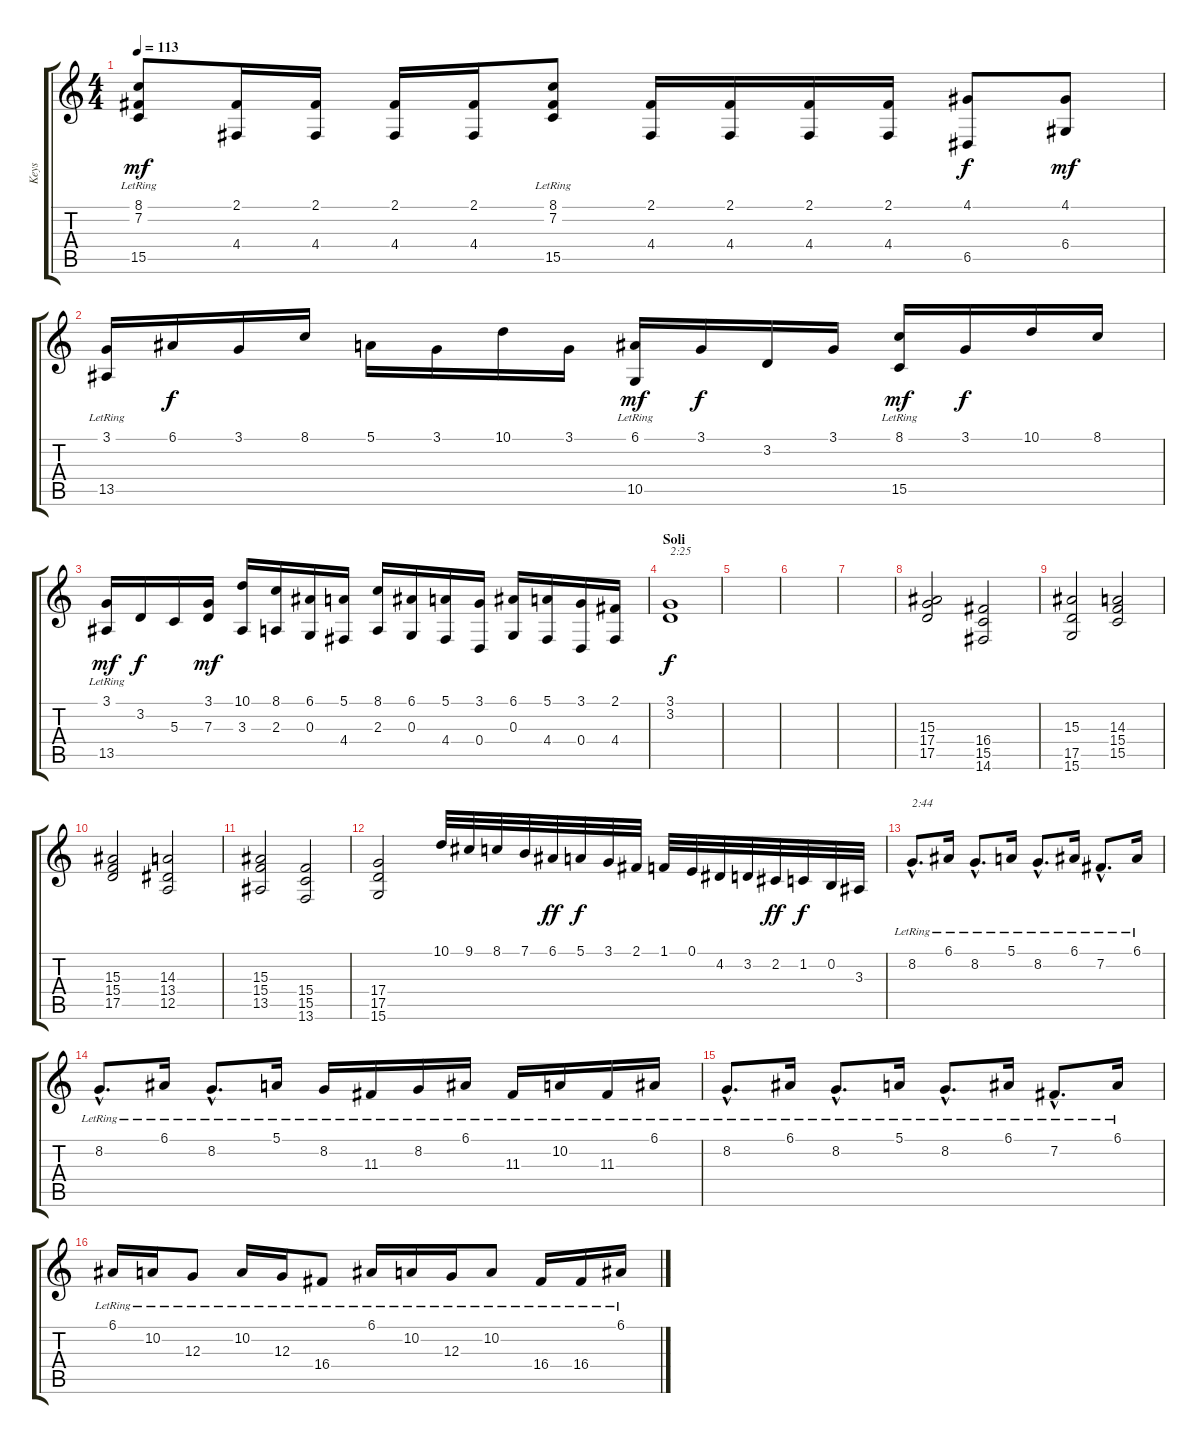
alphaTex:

\track ("Keys" "Keys") {instrument acousticgrandpiano}
\staff {score tabs}
\tuning (E4 B3 G3 D3 A2 E2) {hide}
\ts (4 4)
\tempo 113
\clef g2
\ks c
(8.1 7.2 15.5{lr}).8{dy mf} (2.1 4.4).16 (2.1 4.4).16 (2.1 4.4).16 (2.1 4.4).16 (8.1 7.2 15.5{lr}).8 (2.1 4.4).16 (2.1 4.4).16 (2.1 4.4).16 (2.1 4.4).16 (4.1 6.5).8{dy f} (4.1 6.4).8{dy mf} |
(3.1 13.5{lr}).16 6.1.16{dy f} 3.1.16 8.1.16 5.1.16 3.1.16 10.1.16 3.1.16 (6.1 10.5{lr}).16{dy mf} 3.1.16{dy f} 3.2.16 3.1.16 (8.1 15.5{lr}).16{dy mf} 3.1.16{dy f} 10.1.16 8.1.16 |
(3.1 13.5{lr}).16{dy mf} 3.2.16{dy f} 5.3.16 (3.1 7.3).16{dy mf} (10.1 3.3).16 (8.1 2.3).16 (6.1 0.3).16 (5.1 4.4).16 (8.1 2.3).16 (6.1 0.3).16 (5.1 4.4).16 (3.1 0.4).16 (6.1 0.3).16 (5.1 4.4).16 (3.1 0.4).16 (2.1 4.4).16 |
\section ("" "Soli")
(3.1 3.2).1{txt "2:25" dy f} |
|
|
|
(15.3 17.4 17.5).2{volume 11 balance 6 instrument stringensemble2} (16.4 15.5 14.6).2 |
(15.3 17.5 15.6).2 (14.3 15.4 15.5).2 |
(15.3 15.4 17.5).2 (14.3 13.4 12.5).2 |
(15.3 15.4 13.5).2 (15.4 15.5 13.6).2 |
(17.4 17.5 15.6).2 10.1.32{volume 16 instrument honkytonkpiano} 9.1.32 8.1.32 7.1.32 6.1.32{dy ff} 5.1.32{dy f} 3.1.32 2.1.32 1.1.32 0.1.32 4.2.32 3.2.32 2.2.32{dy ff} 1.2.32{dy f} 0.2.32 3.3.32 |
8.2{hac lr}.8{d txt "2:44" volume 13 balance 6 instrument acousticgrandpiano} 6.1{lr}.16 8.2{hac lr}.8{d} 5.1{lr}.16 8.2{hac lr}.8{d} 6.1{lr}.16 7.2{hac lr}.8{d} 6.1{lr}.16 |
8.2{hac lr}.8{d} 6.1{lr}.16 8.2{hac lr}.8{d} 5.1{lr}.16 8.2{lr}.16 11.3{lr}.16 8.2{lr}.16 6.1{lr}.16 11.3{lr}.16 10.2{lr}.16 11.3{lr}.16 6.1{lr}.16 |
8.2{hac lr}.8{d} 6.1{lr}.16 8.2{hac lr}.8{d} 5.1{lr}.16 8.2{hac lr}.8{d} 6.1{lr}.16 7.2{hac lr}.8{d} 6.1{lr}.16 |
6.1{lr}.16 10.2{lr}.16 12.3{lr}.8 10.2{lr}.16 12.3{lr}.16 16.4{lr}.8 6.1{lr}.16 10.2{lr}.16 12.3{lr}.16 10.2{lr}.8 16.4{lr}.16 16.4{lr}.16 6.1{lr}.16
